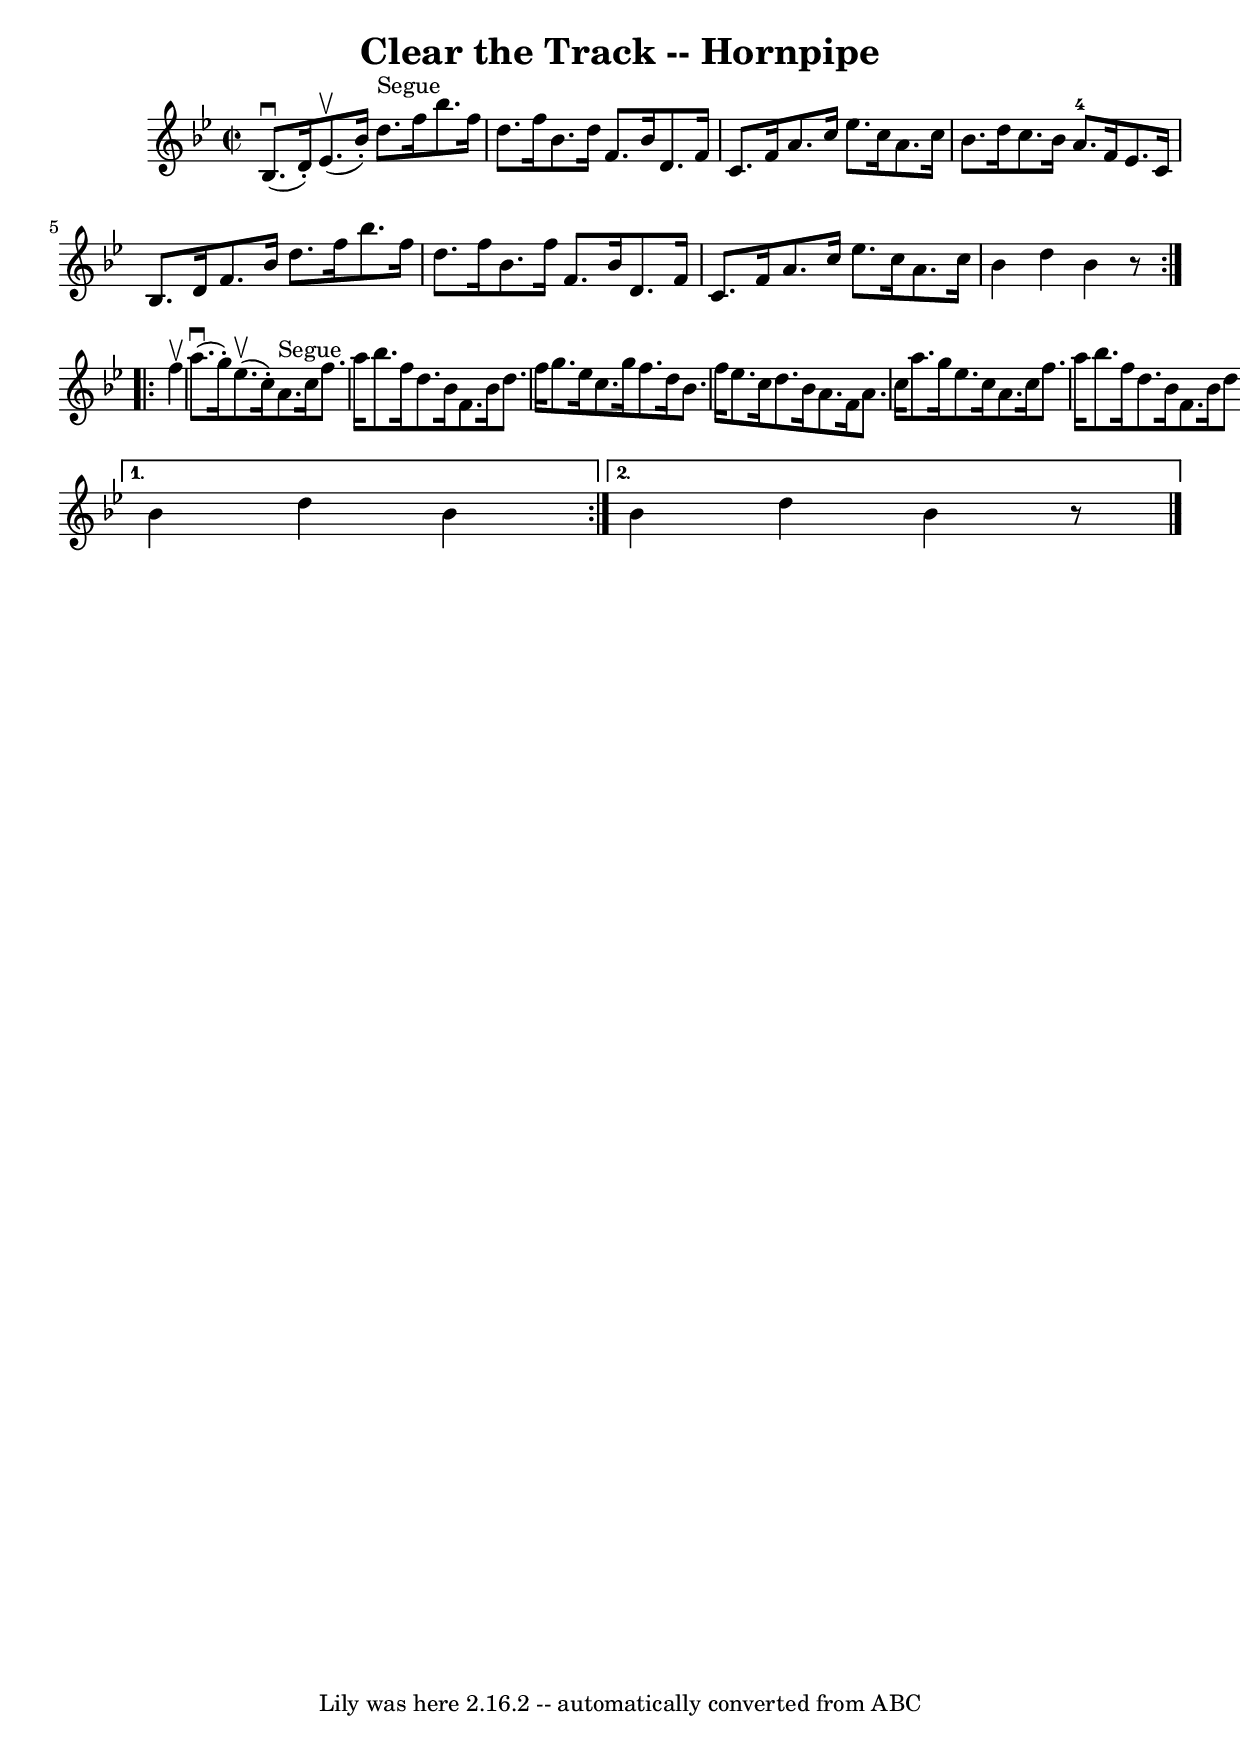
\version "2.16.2"
\include "Mammoth.ily"
\header {
	%% book = "Cole's 1000 Fiddle Tunes"
	crossRefNumber = "1"
	footnotes = ""
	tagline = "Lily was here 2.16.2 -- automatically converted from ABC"
	title = "Clear the Track -- Hornpipe"
}
voicedefault =  {


\repeat volta 2 {
\override Staff.TimeSignature #'style = #'C
 \time 2/2 
\key bes \major bes8. (^\downbow d'16 -.) ees'8. 
(^\upbow bes'16 -.) d''8.^"Segue" f''16 bes''8. f''16  
|
 d''8. f''16 bes'8. d''16 f'8. bes'16 d'8. f'16  
|
 c'8. f'16 a'8. c''16 ees''8. c''16 a'8. c''16 
 |
 bes'8. d''16 c''8. bes'16 a'8.-4 f'16 ees'8.  
 c'16  |
 bes8. d'16 f'8. bes'16 d''8. f''16    
bes''8. f''16  |
 d''8. f''16 bes'8. f''16 f'8.    
bes'16 d'8. f'16  |
 c'8. f'16 a'8. c''16 ees''8.   
 c''16 a'8. c''16  |
 bes'4 d''4 bes'4    r8 }     
\repeat volta 2 { f''4^\upbow |
 a''8. (^\downbow g''16 -.)    
 ees''8. (^\upbow c''16 -.) a'8.^"Segue" c''16 f''8. a''16  
|
 bes''8. f''16 d''8. bes'16 f'8. bes'16 d''8.    
f''16  |
 g''8. ees''16 c''8. g''16 f''8. d''16    
bes'8. f''16  |
 ees''8. c''16 d''8. bes'16 a'8. f'16 
 a'8. c''16  |
 a''8. g''16 ees''8. c''16 a'8.    
c''16 f''8. a''16  |
 bes''8. f''16 d''8. bes'16 f'8. 
 bes'16 d''8. f''16  |
 g''8. a''16 bes''8. g''16    
f''8. bes''16 a'8. c''16  } \alternative{{ bes'4 d''4 bes'4    
} { bes'4 d''4 bes'4    r8 \bar "|."   }}
}

\score{
    <<

	\context Staff="default"
	{
	    \voicedefault 
	}

    >>
	\layout {
	}
	\midi {}
}
